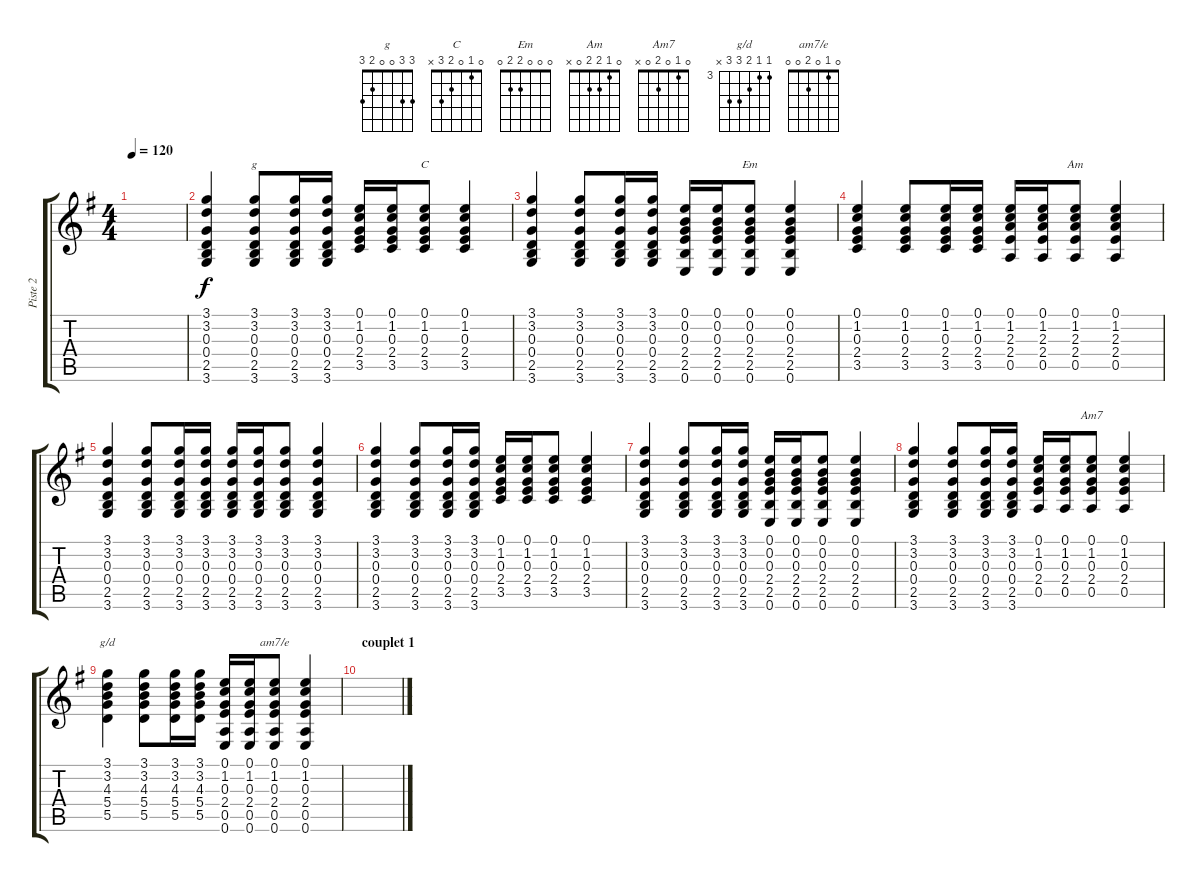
\track ("Piste 2" "Piste 2") {instrument acousticguitarsteel}
\staff {score tabs}
\tuning (E4 B3 G3 D3 A2 E2) {hide}
\chord ("g" 3 3 0 0 2 3)
\chord ("C" 0 1 0 2 3 x)
\chord ("Em" 0 0 0 2 2 0)
\chord ("Am" 0 1 2 2 0 x)
\chord ("Am7" 0 1 0 2 0 x)
\chord ("g/d" 3 3 4 5 5 x) {firstfret 3}
\chord ("am7/e" 0 1 0 2 0 0)
\ts (4 4)
\tempo 120
\clef g2
\ks g
|
(3.1 3.2 0.3 0.4 2.5 3.6).4{volume 10 instrument acousticguitarnylon} (3.1 3.2 0.3 0.4 2.5 3.6).8{ch "g"} (3.1 3.2 0.3 0.4 2.5 3.6).16 (3.1 3.2 0.3 0.4 2.5 3.6).16 (0.1 1.2 0.3 2.4 3.5).16 (0.1 1.2 0.3 2.4 3.5).16 (0.1 1.2 0.3 2.4 3.5).8{ch "C"} (0.1 1.2 0.3 2.4 3.5).4 |
(3.1 3.2 0.3 0.4 2.5 3.6).4 (3.1 3.2 0.3 0.4 2.5 3.6).8 (3.1 3.2 0.3 0.4 2.5 3.6).16 (3.1 3.2 0.3 0.4 2.5 3.6).16 (0.1 0.2 0.3 2.4 2.5 0.6).16 (0.1 0.2 0.3 2.4 2.5 0.6).16 (0.1 0.2 0.3 2.4 2.5 0.6).8{ch "Em"} (0.1 0.2 0.3 2.4 2.5 0.6).4 |
(0.1 1.2 0.3 2.4 3.5).4 (0.1 1.2 0.3 2.4 3.5).8 (0.1 1.2 0.3 2.4 3.5).16 (0.1 1.2 0.3 2.4 3.5).16 (0.1 1.2 2.3 2.4 0.5).16 (0.1 1.2 2.3 2.4 0.5).16 (0.1 1.2 2.3 2.4 0.5).8{ch "Am"} (0.1 1.2 2.3 2.4 0.5).4 |
(3.1 3.2 0.3 0.4 2.5 3.6).4 (3.1 3.2 0.3 0.4 2.5 3.6).8 (3.1 3.2 0.3 0.4 2.5 3.6).16 (3.1 3.2 0.3 0.4 2.5 3.6).16 (3.1 3.2 0.3 0.4 2.5 3.6).16 (3.1 3.2 0.3 0.4 2.5 3.6).16 (3.1 3.2 0.3 0.4 2.5 3.6).8 (3.1 3.2 0.3 0.4 2.5 3.6).4 |
(3.1 3.2 0.3 0.4 2.5 3.6).4{volume 10} (3.1 3.2 0.3 0.4 2.5 3.6).8 (3.1 3.2 0.3 0.4 2.5 3.6).16 (3.1 3.2 0.3 0.4 2.5 3.6).16 (0.1 1.2 0.3 2.4 3.5).16 (0.1 1.2 0.3 2.4 3.5).16 (0.1 1.2 0.3 2.4 3.5).8 (0.1 1.2 0.3 2.4 3.5).4 |
(3.1 3.2 0.3 0.4 2.5 3.6).4 (3.1 3.2 0.3 0.4 2.5 3.6).8 (3.1 3.2 0.3 0.4 2.5 3.6).16 (3.1 3.2 0.3 0.4 2.5 3.6).16 (0.1 0.2 0.3 2.4 2.5 0.6).16 (0.1 0.2 0.3 2.4 2.5 0.6).16 (0.1 0.2 0.3 2.4 2.5 0.6).8 (0.1 0.2 0.3 2.4 2.5 0.6).4 |
(3.1 3.2 0.3 0.4 2.5 3.6).4 (3.1 3.2 0.3 0.4 2.5 3.6).8 (3.1 3.2 0.3 0.4 2.5 3.6).16 (3.1 3.2 0.3 0.4 2.5 3.6).16 (0.1 1.2 0.3 2.4 0.5).16 (0.1 1.2 0.3 2.4 0.5).16 (0.1 1.2 0.3 2.4 0.5).8{ch "Am7"} (0.1 1.2 0.3 2.4 0.5).4 |
(3.1 3.2 4.3 5.4 5.5).4{ch "g/d"} (3.1 3.2 4.3 5.4 5.5).8 (3.1 3.2 4.3 5.4 5.5).16 (3.1 3.2 4.3 5.4 5.5).16 (0.1 1.2 0.3 2.4 0.5 0.6).16 (0.1 1.2 0.3 2.4 0.5 0.6).16 (0.1 1.2 0.3 2.4 0.5 0.6).8{ch "am7/e"} (0.1 1.2 0.3 2.4 0.5 0.6).4 |
\section ("" "couplet 1")
